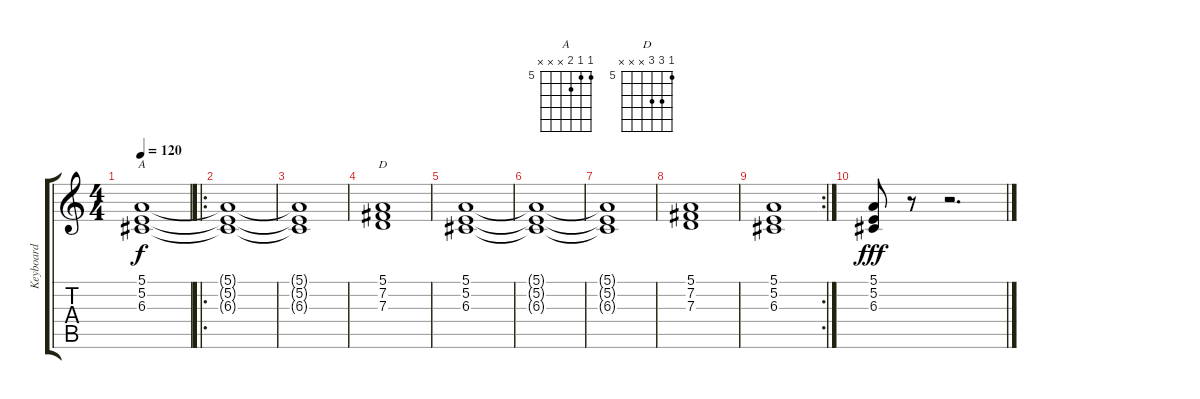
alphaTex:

\track ("Keyboard" "Keyboard") {instrument stringensemble1}
\staff {score tabs}
\tuning (E4 B3 G3 D3 A2 E2) {hide}
\chord ("A" 5 5 6 x x x) {firstfret 5}
\chord ("D" 5 7 7 x x x) {firstfret 5}
\ts (4 4)
\tempo 120
\clef g2
\ks c
(5.1 5.2 6.3).1{ch "A" dy f} |
\ro
(5.1{t} 5.2{t} 6.3{t}).1 |
(5.1{t} 5.2{t} 6.3{t}).1 |
(5.1 7.2 7.3).1{ch "D"} |
(5.1 5.2 6.3).1 |
(5.1{t} 5.2{t} 6.3{t}).1 |
(5.1{t} 5.2{t} 6.3{t}).1 |
(5.1 7.2 7.3).1 |
\rc 2
(5.1 5.2 6.3).1 |
(5.1 5.2 6.3).8{dy fff} r.8 r.2{d}
